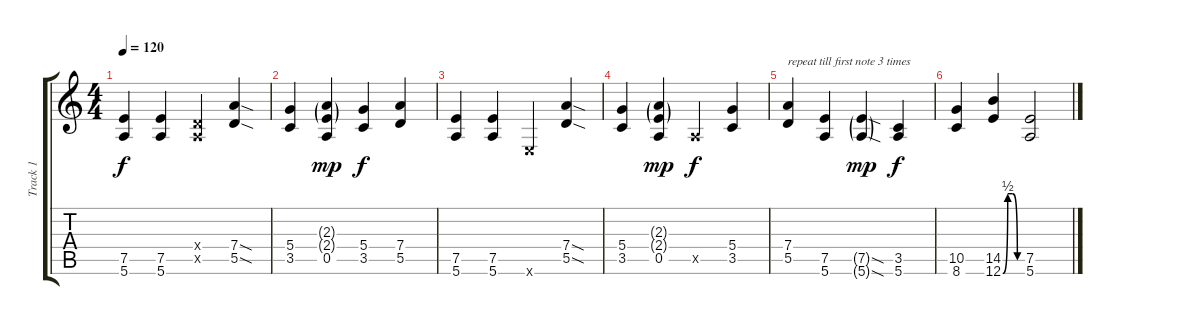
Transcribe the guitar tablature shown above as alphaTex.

\track ("Track 1" "Track 1") {instrument distortionguitar}
\staff {score tabs}
\tuning (E4 B3 G3 D3 A2 E2) {hide}
\ts (4 4)
\tempo 120
\clef g2
\ks c
(7.5 5.6).4{dy f instrument distortionguitar} (7.5 5.6).4 (0.4{x} 0.5{x}).4 (7.4{sod} 5.5{sod}).4 |
(5.4 3.5).4 (2.3{g} 2.4{g} 0.5).4{dy mp} (5.4 3.5).4{dy f} (7.4 5.5).4 |
(7.5 5.6).4 (7.5 5.6).4 0.6{x}.4 (7.4{sod} 5.5{sod}).4 |
(5.4 3.5).4 (2.3{g} 2.4{g} 0.5).4{dy mp} 0.5{x}.4{dy f} (5.4 3.5).4 |
(7.4 5.5).4{txt "repeat till first note 3 times"} (7.5 5.6).4 (7.5{sod g} 5.6{sod g}).4{dy mp} (3.5 5.6).4{dy f} |
(10.5 8.6).4 (14.5 12.6{be (custom 0 0 15 2 30 2 45 0 60 0)}).4 (7.5 5.6).2
